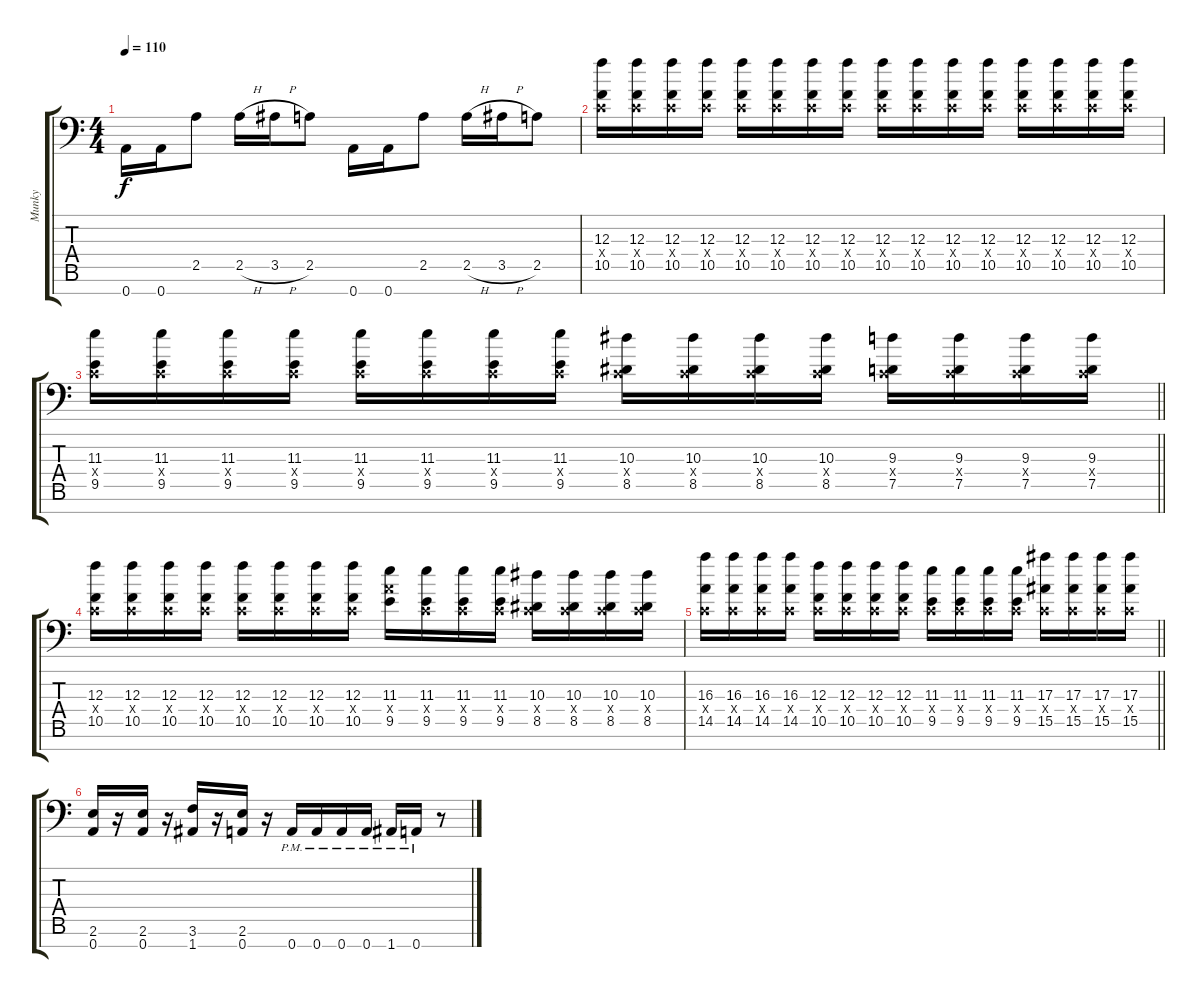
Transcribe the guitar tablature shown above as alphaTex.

\track ("Munky" "Munky") {instrument distortionguitar}
\staff {score tabs}
\tuning (D4 A3 F3 C3 G2 D2 A1) {hide}
\ts (4 4)
\tempo 110
\clef f4
\ks c
0.7.16{dy f} 0.7.16 2.5.8 2.5{h}.16 3.5{h}.16 2.5.8 0.7.16 0.7.16 2.5.8 2.5{h}.16 3.5{h}.16 2.5.8 |
(12.3 0.4{x} 10.5).16 (12.3 0.4{x} 10.5).16 (12.3 0.4{x} 10.5).16 (12.3 0.4{x} 10.5).16 (12.3 0.4{x} 10.5).16 (12.3 0.4{x} 10.5).16 (12.3 0.4{x} 10.5).16 (12.3 0.4{x} 10.5).16 (12.3 0.4{x} 10.5).16 (12.3 0.4{x} 10.5).16 (12.3 0.4{x} 10.5).16 (12.3 0.4{x} 10.5).16 (12.3 0.4{x} 10.5).16 (12.3 0.4{x} 10.5).16 (12.3 0.4{x} 10.5).16 (12.3 0.4{x} 10.5).16 |
\barLineRight lightlight
(11.3 0.4{x} 9.5).16 (11.3 0.4{x} 9.5).16 (11.3 0.4{x} 9.5).16 (11.3 0.4{x} 9.5).16 (11.3 0.4{x} 9.5).16 (11.3 0.4{x} 9.5).16 (11.3 0.4{x} 9.5).16 (11.3 0.4{x} 9.5).16 (10.3 0.4{x} 8.5).16 (10.3 0.4{x} 8.5).16 (10.3 0.4{x} 8.5).16 (10.3 0.4{x} 8.5).16 (9.3 0.4{x} 7.5).16 (9.3 0.4{x} 7.5).16 (9.3 0.4{x} 7.5).16 (9.3 0.4{x} 7.5).16 |
(12.3 0.4{x} 10.5).16{volume 10} (12.3 0.4{x} 10.5).16 (12.3 0.4{x} 10.5).16 (12.3 0.4{x} 10.5).16 (12.3 0.4{x} 10.5).16 (12.3 0.4{x} 10.5).16 (12.3 0.4{x} 10.5).16 (12.3 0.4{x} 10.5).16 (11.3 9.4{x} 9.5).16 (11.3 0.4{x} 9.5).16 (11.3 0.4{x} 9.5).16 (11.3 0.4{x} 9.5).16 (10.3 0.4{x} 8.5).16 (10.3 0.4{x} 8.5).16 (10.3 0.4{x} 8.5).16 (10.3 0.4{x} 8.5).16 |
\barLineRight lightlight
(16.3 0.4{x} 14.5).16 (16.3 0.4{x} 14.5).16 (16.3 0.4{x} 14.5).16 (16.3 0.4{x} 14.5).16 (12.3 0.4{x} 10.5).16 (12.3 0.4{x} 10.5).16 (12.3 0.4{x} 10.5).16 (12.3 0.4{x} 10.5).16 (11.3 0.4{x} 9.5).16 (11.3 0.4{x} 9.5).16 (11.3 0.4{x} 9.5).16 (11.3 0.4{x} 9.5).16 (17.3 0.4{x} 15.5).16 (17.3 0.4{x} 15.5).16 (17.3 0.4{x} 15.5).16 (17.3 0.4{x} 15.5).16 |
(2.6 0.7).16 r.16 (2.6 0.7).16 r.16 (3.6 1.7).16 r.16 (2.6 0.7).16 r.16 0.7{pm}.16 0.7{pm}.16 0.7{pm}.16 0.7{pm}.16 1.7{pm}.16 0.7{pm}.16 r.8
